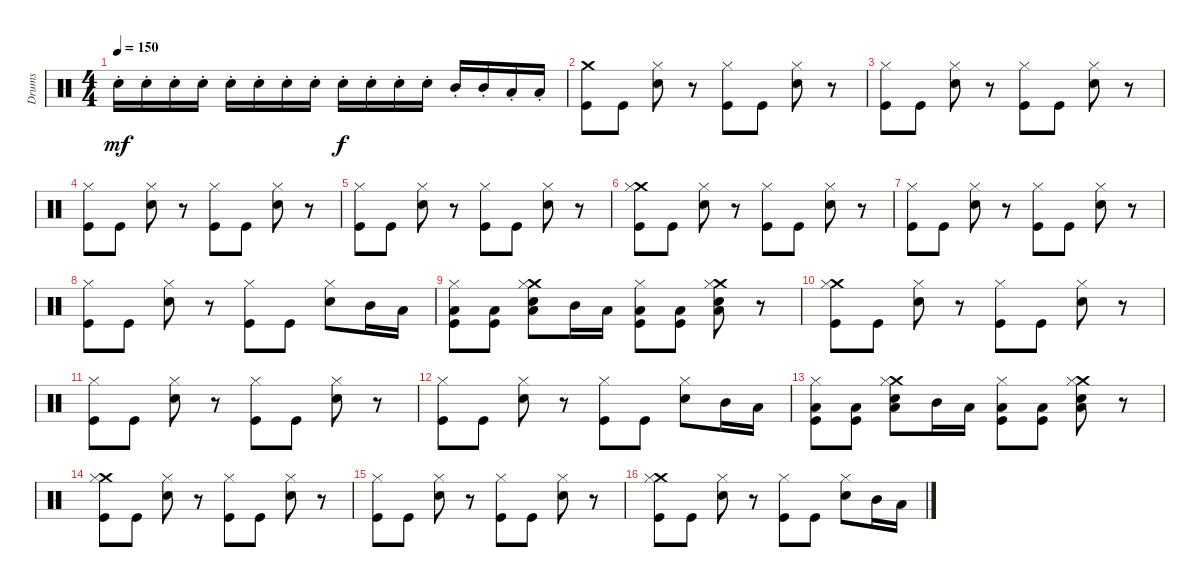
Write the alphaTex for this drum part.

\track ("Drums" "Drums") {instrument percussion}
\staff {score}
\articulation defaults
\ts (4 4)
\tempo 150
\clef neutral
\ks c "Snare (hit) 2"{st}.16{dy mf} "Snare (hit) 2"{st}.16 "Snare (hit) 2"{st}.16 "Snare (hit) 2"{st}.16 "Snare (hit) 2"{st}.16 "Snare (hit) 2"{st}.16 "Snare (hit) 2"{st}.16 "Snare (hit) 2"{st}.16 "Snare (hit) 2"{st}.16{dy f} "Snare (hit) 2"{st}.16 "Snare (hit) 2"{st}.16 "Snare (hit) 2"{st}.16 "Mid Tom (hit)"{st}.16 "Mid Tom (hit)"{st}.16 "Low Tom (hit)"{st}.16 "Low Tom (hit)"{st}.16
|
("Kick (hit)" "Crash medium (hit)").8 "Kick (hit)".8 ("Snare (hit) 2" "Hi-Hat (closed)").8 r.8 ("Kick (hit)" "Hi-Hat (closed)").8 "Kick (hit)".8 ("Snare (hit) 2" "Hi-Hat (closed)").8 r.8 |
("Kick (hit)" "Hi-Hat (closed)").8 "Kick (hit)".8 ("Snare (hit) 2" "Hi-Hat (closed)").8 r.8 ("Kick (hit)" "Hi-Hat (closed)").8 "Kick (hit)".8 ("Snare (hit) 2" "Hi-Hat (closed)").8 r.8 |
("Kick (hit)" "Hi-Hat (closed)").8 "Kick (hit)".8 ("Snare (hit) 2" "Hi-Hat (closed)").8 r.8 ("Kick (hit)" "Hi-Hat (closed)").8 "Kick (hit)".8 ("Snare (hit) 2" "Hi-Hat (closed)").8 r.8 |
("Kick (hit)" "Hi-Hat (closed)").8 "Kick (hit)".8 ("Snare (hit) 2" "Hi-Hat (closed)").8 r.8 ("Kick (hit)" "Hi-Hat (closed)").8 "Kick (hit)".8 ("Snare (hit) 2" "Hi-Hat (closed)").8 r.8 |
("Kick (hit)" "Crash medium (hit)" "Hi-Hat (closed)").8 "Kick (hit)".8 ("Snare (hit) 2" "Hi-Hat (closed)").8 r.8 ("Kick (hit)" "Hi-Hat (closed)").8 "Kick (hit)".8 ("Snare (hit) 2" "Hi-Hat (closed)").8 r.8 |
("Kick (hit)" "Hi-Hat (closed)").8 "Kick (hit)".8 ("Snare (hit) 2" "Hi-Hat (closed)").8 r.8 ("Kick (hit)" "Hi-Hat (closed)").8 "Kick (hit)".8 ("Snare (hit) 2" "Hi-Hat (closed)").8 r.8 |
("Kick (hit)" "Hi-Hat (closed)").8 "Kick (hit)".8 ("Snare (hit) 2" "Hi-Hat (closed)").8 r.8 ("Kick (hit)" "Hi-Hat (closed)").8 "Kick (hit)".8 ("Snare (hit) 2" "Hi-Hat (closed)").8 "Mid Tom (hit)".16 "Low Tom (hit)".16 |
("Kick (hit)" "Low Tom (hit)" "Hi-Hat (closed)").8 ("Kick (hit)" "Low Tom (hit)").8 ("Low Tom (hit)" "Snare (hit) 2" "Crash medium (hit)" "Hi-Hat (closed)").8 "Mid Tom (hit)".16 "Low Tom (hit)".16 ("Kick (hit)" "Low Tom (hit)" "Hi-Hat (closed)").8 ("Kick (hit)" "Low Tom (hit)").8 ("Low Tom (hit)" "Snare (hit) 2" "Crash medium (hit)" "Hi-Hat (closed)").8 r.8 |
("Kick (hit)" "Crash medium (hit)" "Hi-Hat (closed)").8 "Kick (hit)".8 ("Snare (hit) 2" "Hi-Hat (closed)").8 r.8 ("Kick (hit)" "Hi-Hat (closed)").8 "Kick (hit)".8 ("Snare (hit) 2" "Hi-Hat (closed)").8 r.8 |
("Kick (hit)" "Hi-Hat (closed)").8 "Kick (hit)".8 ("Snare (hit) 2" "Hi-Hat (closed)").8 r.8 ("Kick (hit)" "Hi-Hat (closed)").8 "Kick (hit)".8 ("Snare (hit) 2" "Hi-Hat (closed)").8 r.8 |
("Kick (hit)" "Hi-Hat (closed)").8 "Kick (hit)".8 ("Snare (hit) 2" "Hi-Hat (closed)").8 r.8 ("Kick (hit)" "Hi-Hat (closed)").8 "Kick (hit)".8 ("Snare (hit) 2" "Hi-Hat (closed)").8 "Mid Tom (hit)".16 "Low Tom (hit)".16 |
("Kick (hit)" "Low Tom (hit)" "Hi-Hat (closed)").8 ("Kick (hit)" "Low Tom (hit)").8 ("Low Tom (hit)" "Snare (hit) 2" "Crash medium (hit)" "Hi-Hat (closed)").8 "Mid Tom (hit)".16 "Low Tom (hit)".16 ("Kick (hit)" "Low Tom (hit)" "Hi-Hat (closed)").8 ("Kick (hit)" "Low Tom (hit)").8 ("Low Tom (hit)" "Snare (hit) 2" "Crash medium (hit)" "Hi-Hat (closed)").8 r.8 |
("Kick (hit)" "Crash medium (hit)" "Hi-Hat (closed)").8 "Kick (hit)".8 ("Snare (hit) 2" "Hi-Hat (closed)").8 r.8 ("Kick (hit)" "Hi-Hat (closed)").8 "Kick (hit)".8 ("Snare (hit) 2" "Hi-Hat (closed)").8 r.8 |
("Kick (hit)" "Hi-Hat (closed)").8 "Kick (hit)".8 ("Snare (hit) 2" "Hi-Hat (closed)").8 r.8 ("Kick (hit)" "Hi-Hat (closed)").8 "Kick (hit)".8 ("Snare (hit) 2" "Hi-Hat (closed)").8 r.8 |
("Kick (hit)" "Crash medium (hit)" "Hi-Hat (closed)").8 "Kick (hit)".8 ("Snare (hit) 2" "Hi-Hat (closed)").8 r.8 ("Kick (hit)" "Hi-Hat (closed)").8 "Kick (hit)".8 ("Snare (hit) 2" "Hi-Hat (closed)").8 "Mid Tom (hit)".16 "Low Tom (hit)".16
